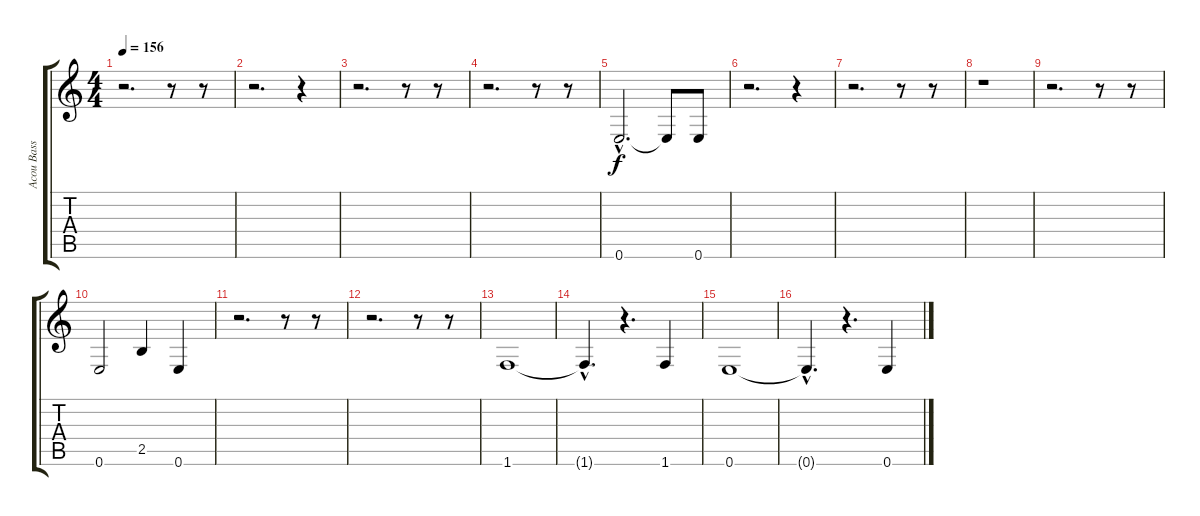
\track ("Acou Bass" "Acou Bass") {instrument acousticbass}
\staff {score tabs}
\tuning (E4 B3 G3 D3 A2 E2) {hide}
\ts (4 4)
\tempo 156
\clef g2
\ks c
r.2{d dy ff} r.8 r.8 |
r.2{d} r.4 |
r.2{d} r.8 r.8 |
r.2{d} r.8 r.8 |
0.6{hac}.2{d dy f} 0.6{t}.8 0.6.8 |
r.2{d} r.4 |
r.2{d} r.8 r.8 |
r.1 |
r.2{d} r.8 r.8 |
0.6.2 2.5.4 0.6.4 |
r.2{d} r.8 r.8 |
r.2{d} r.8 r.8 |
1.6.1 |
1.6{hac t}.4{d} r.4{d} 1.6.4 |
0.6.1 |
0.6{hac t}.4{d} r.4{d} 0.6.4
